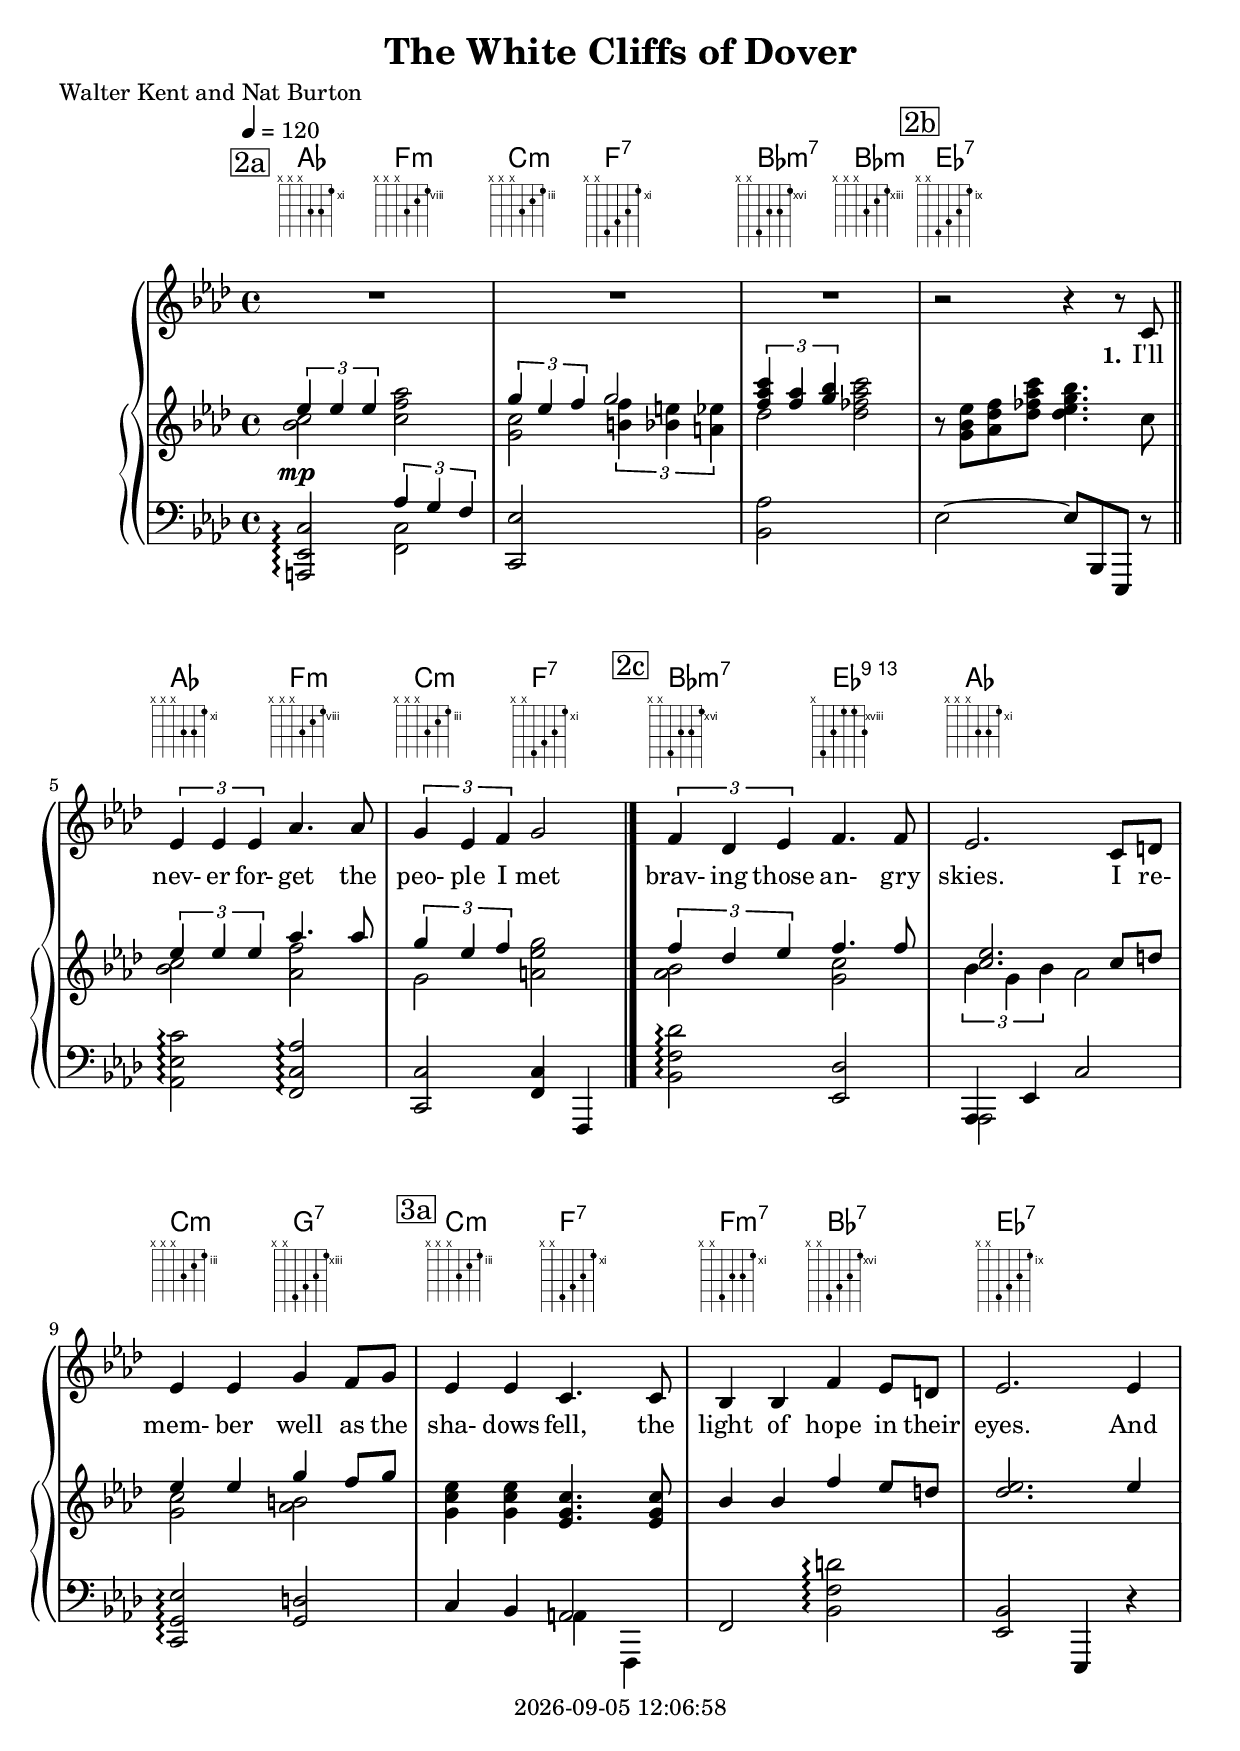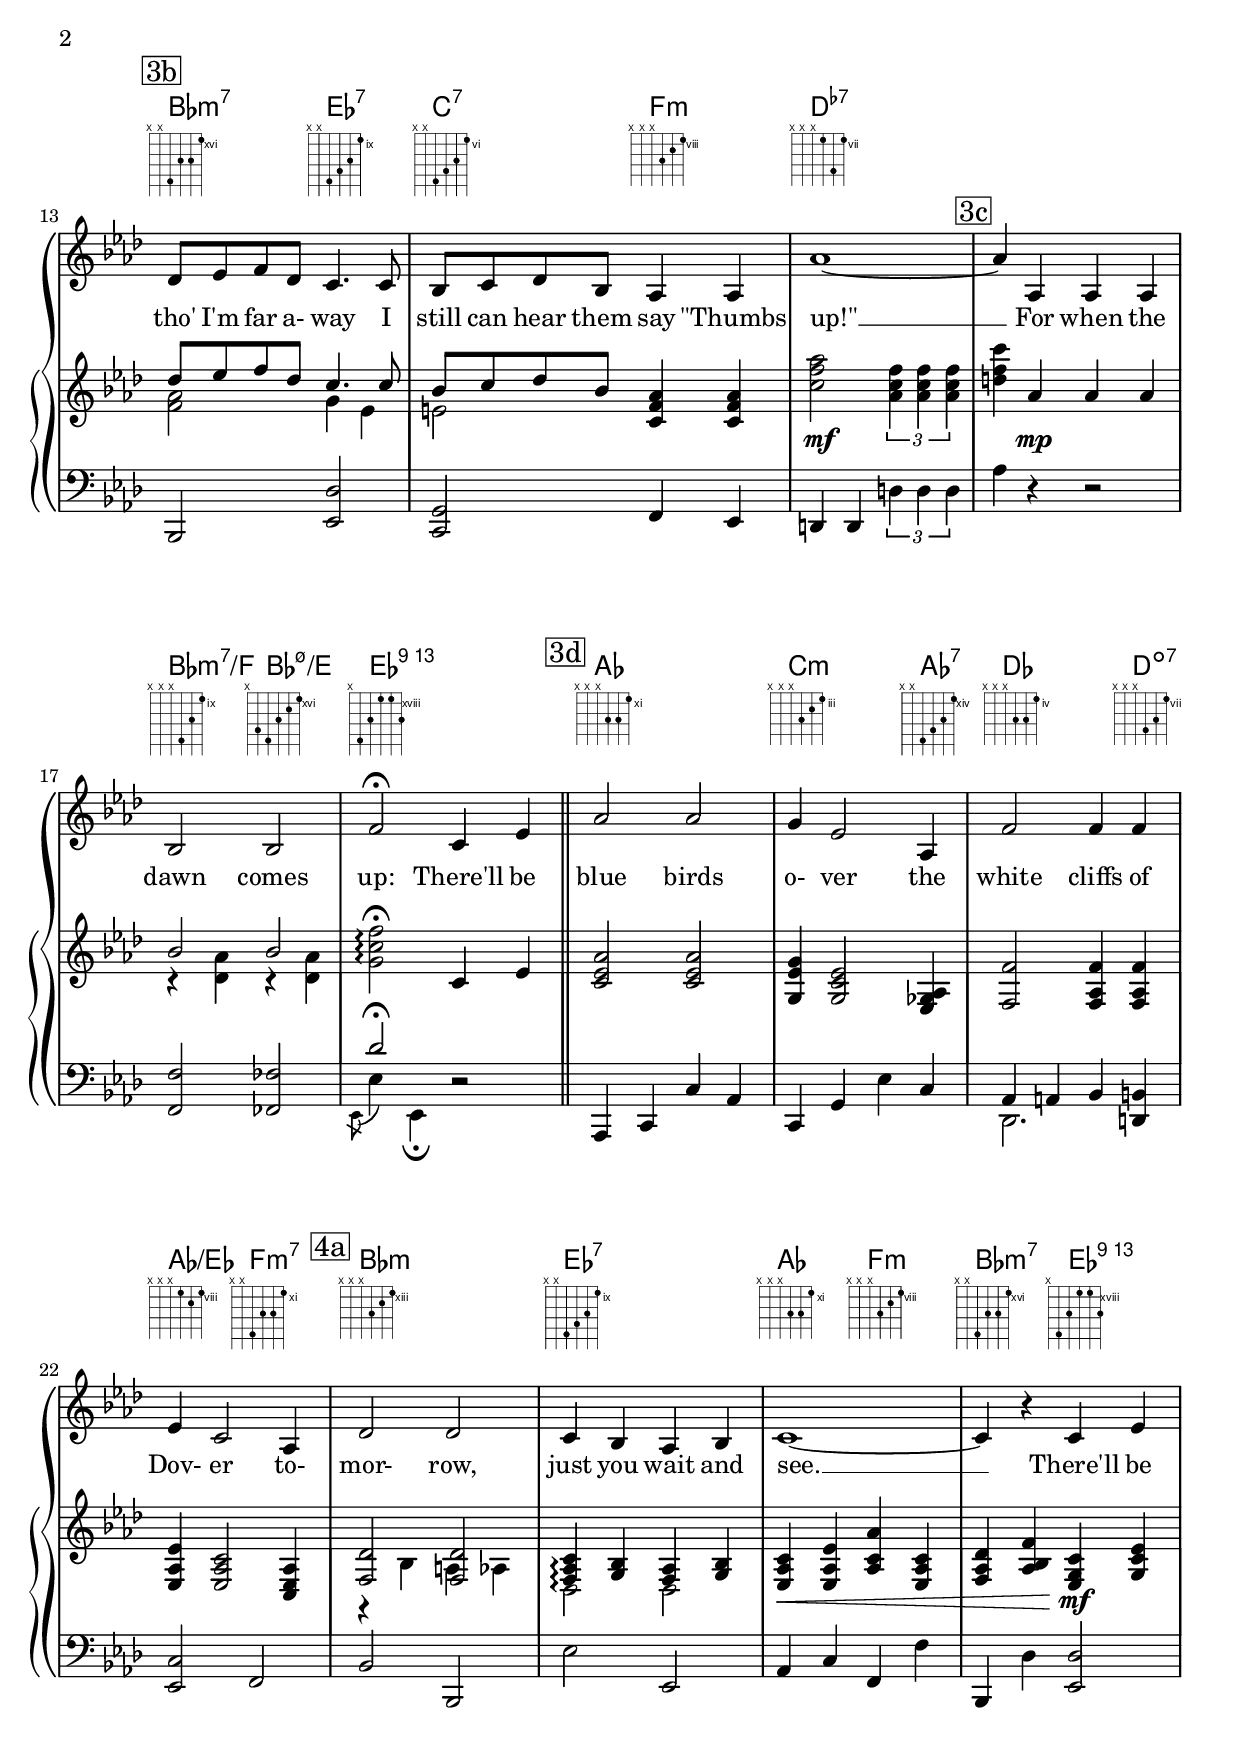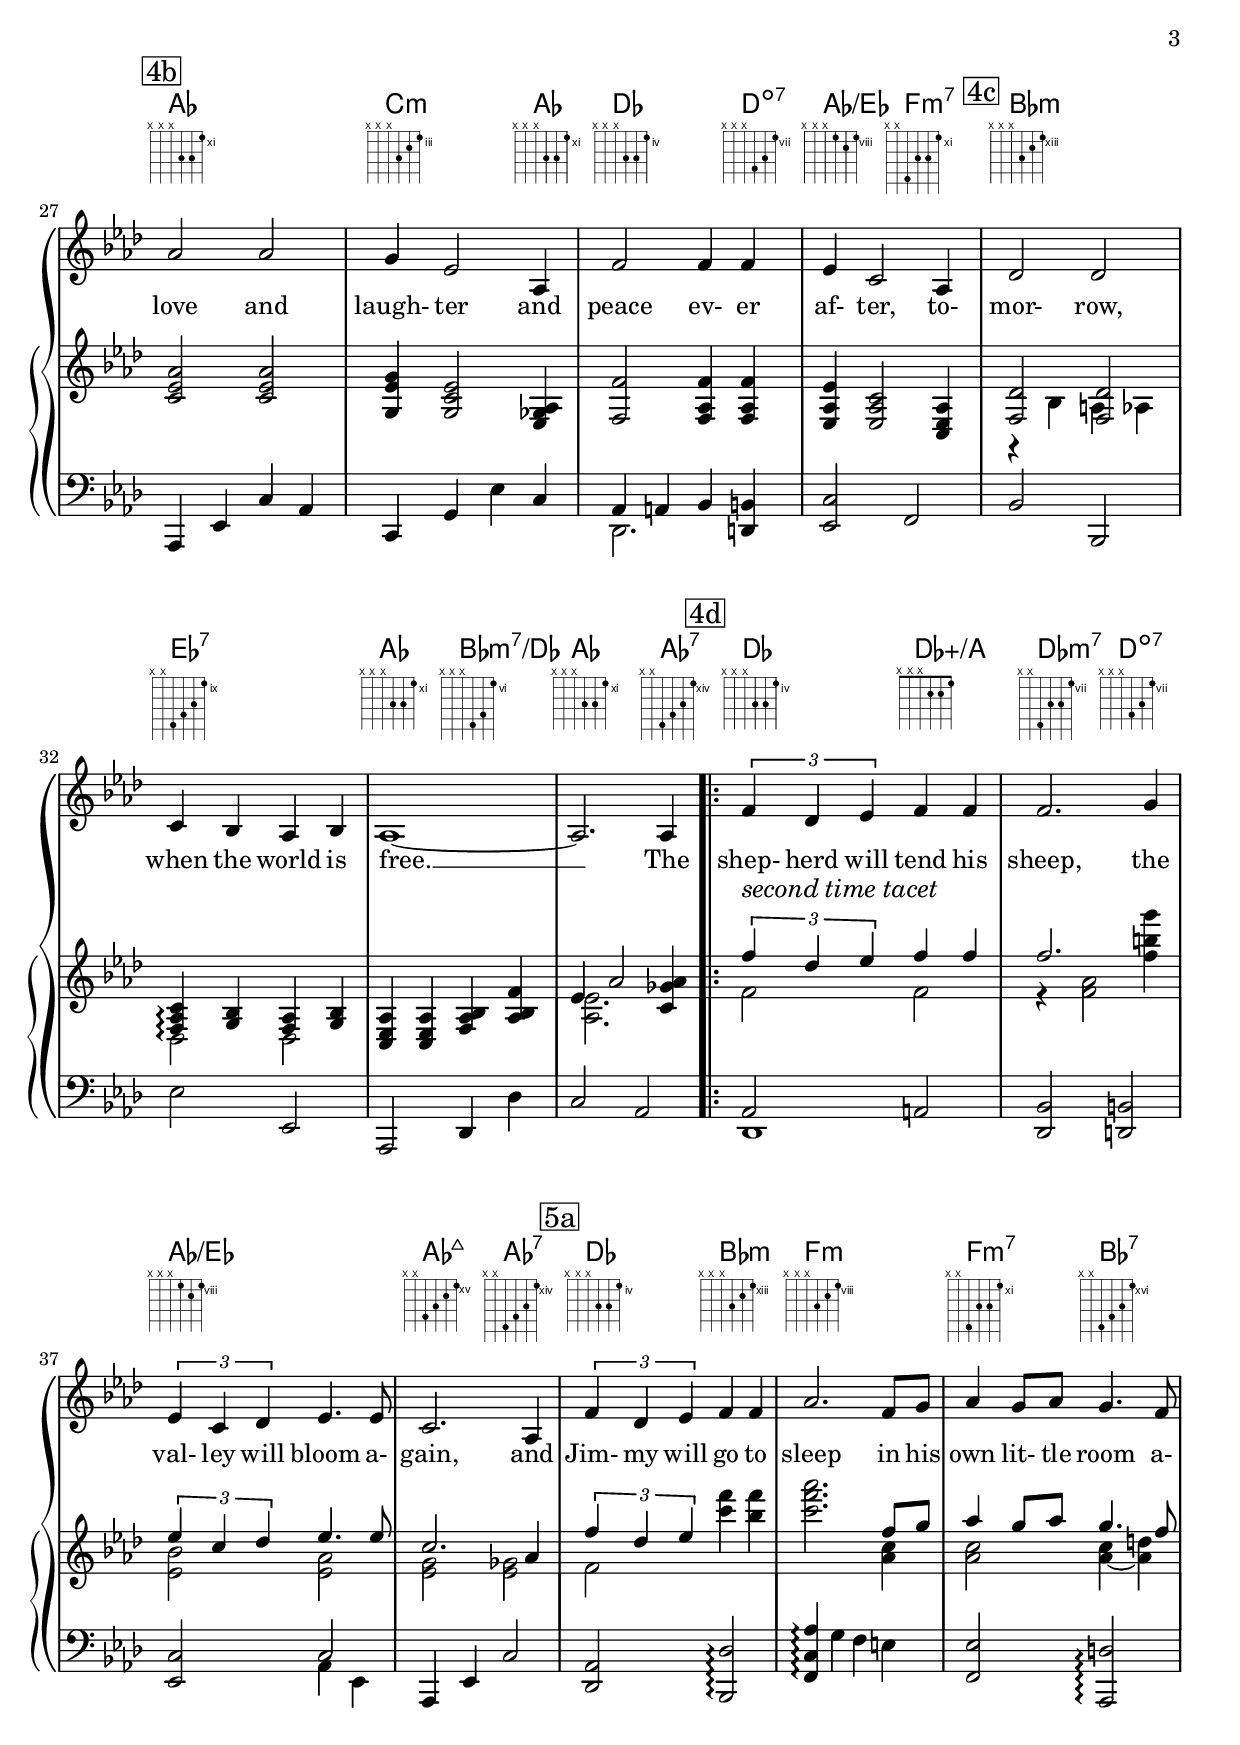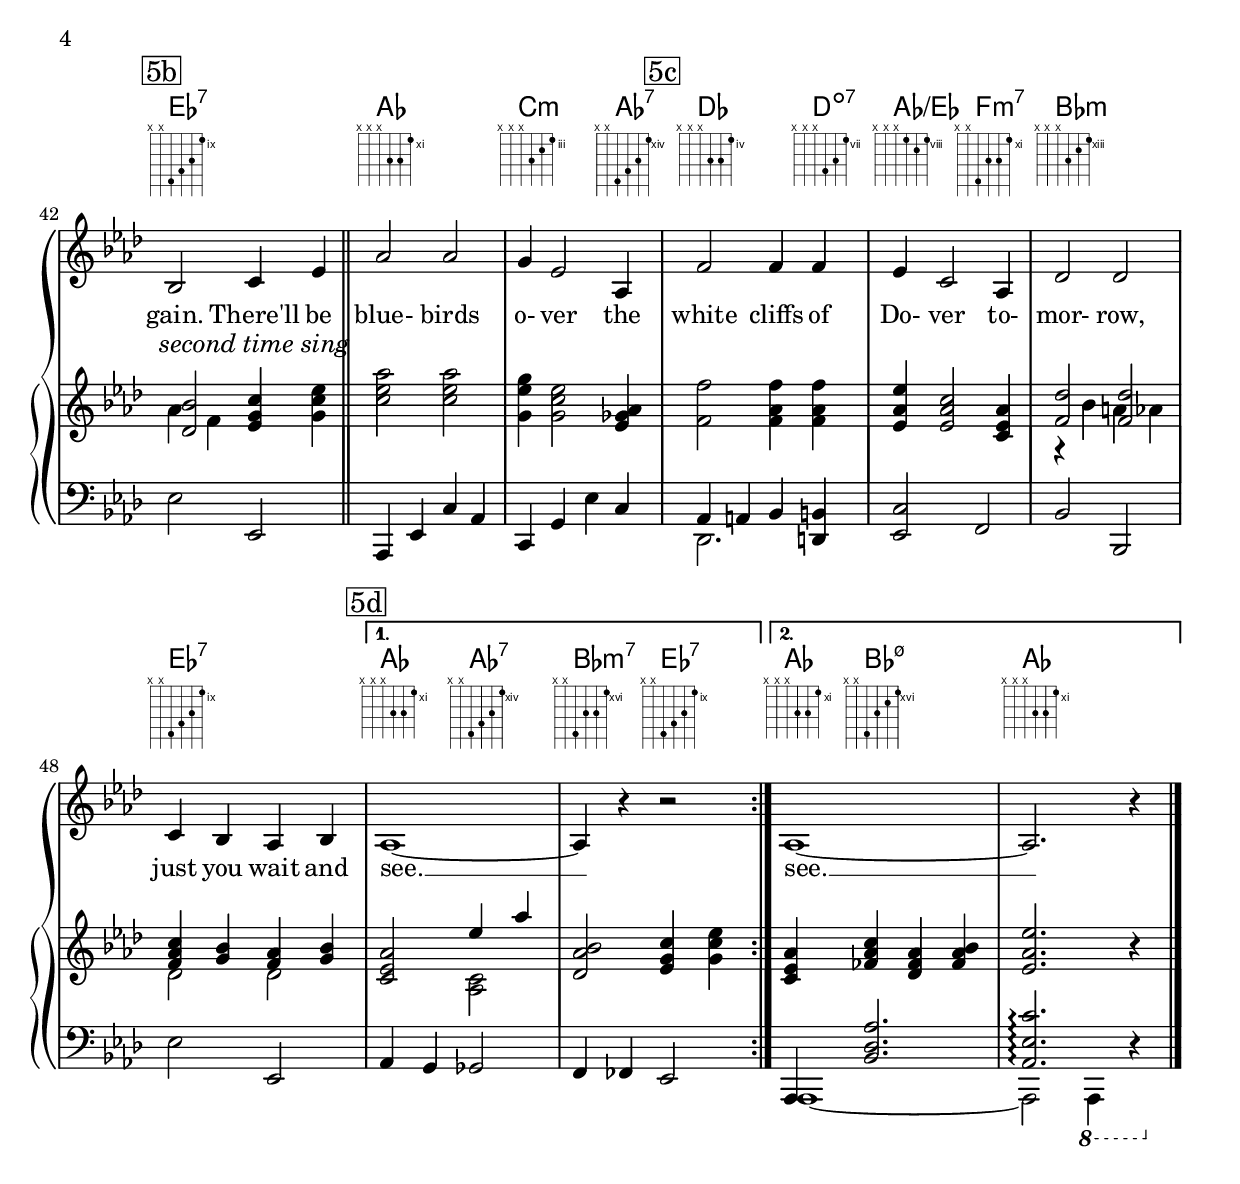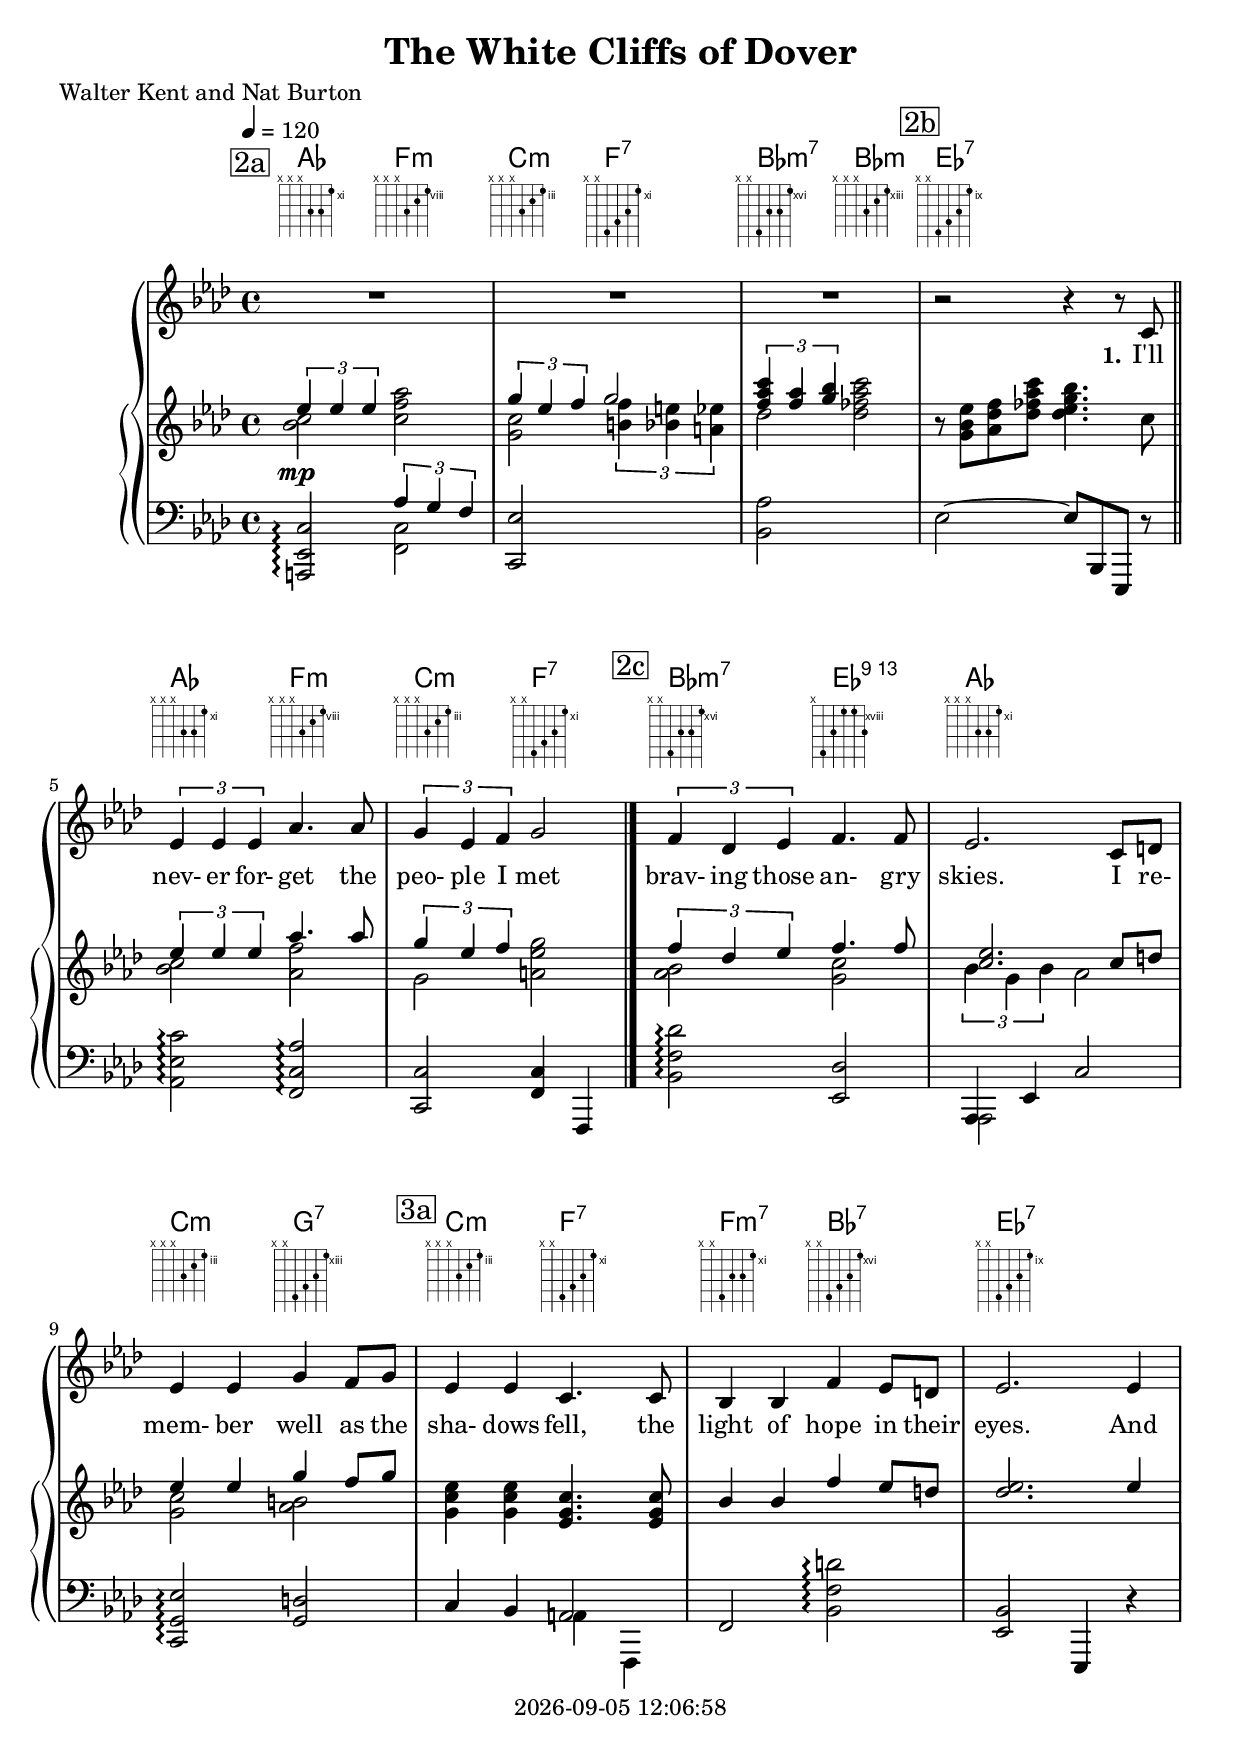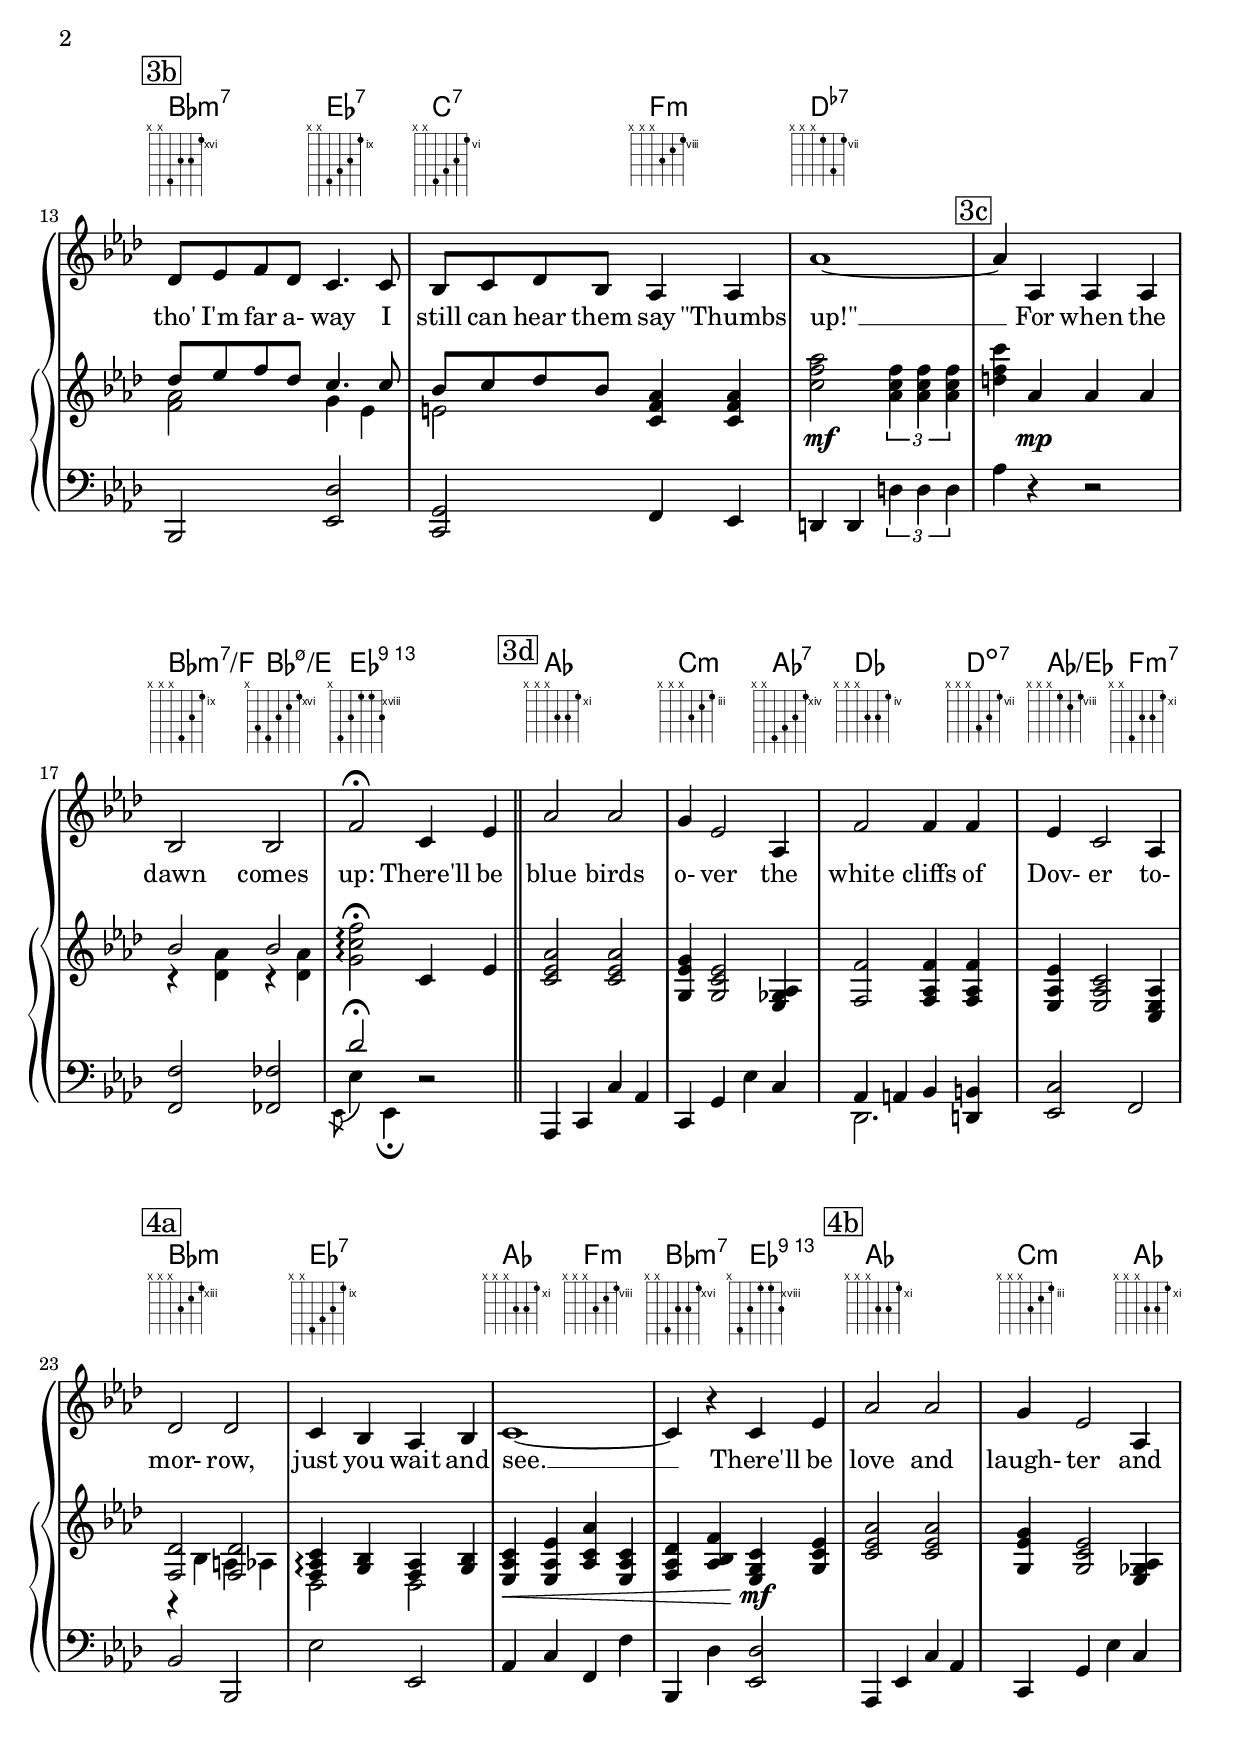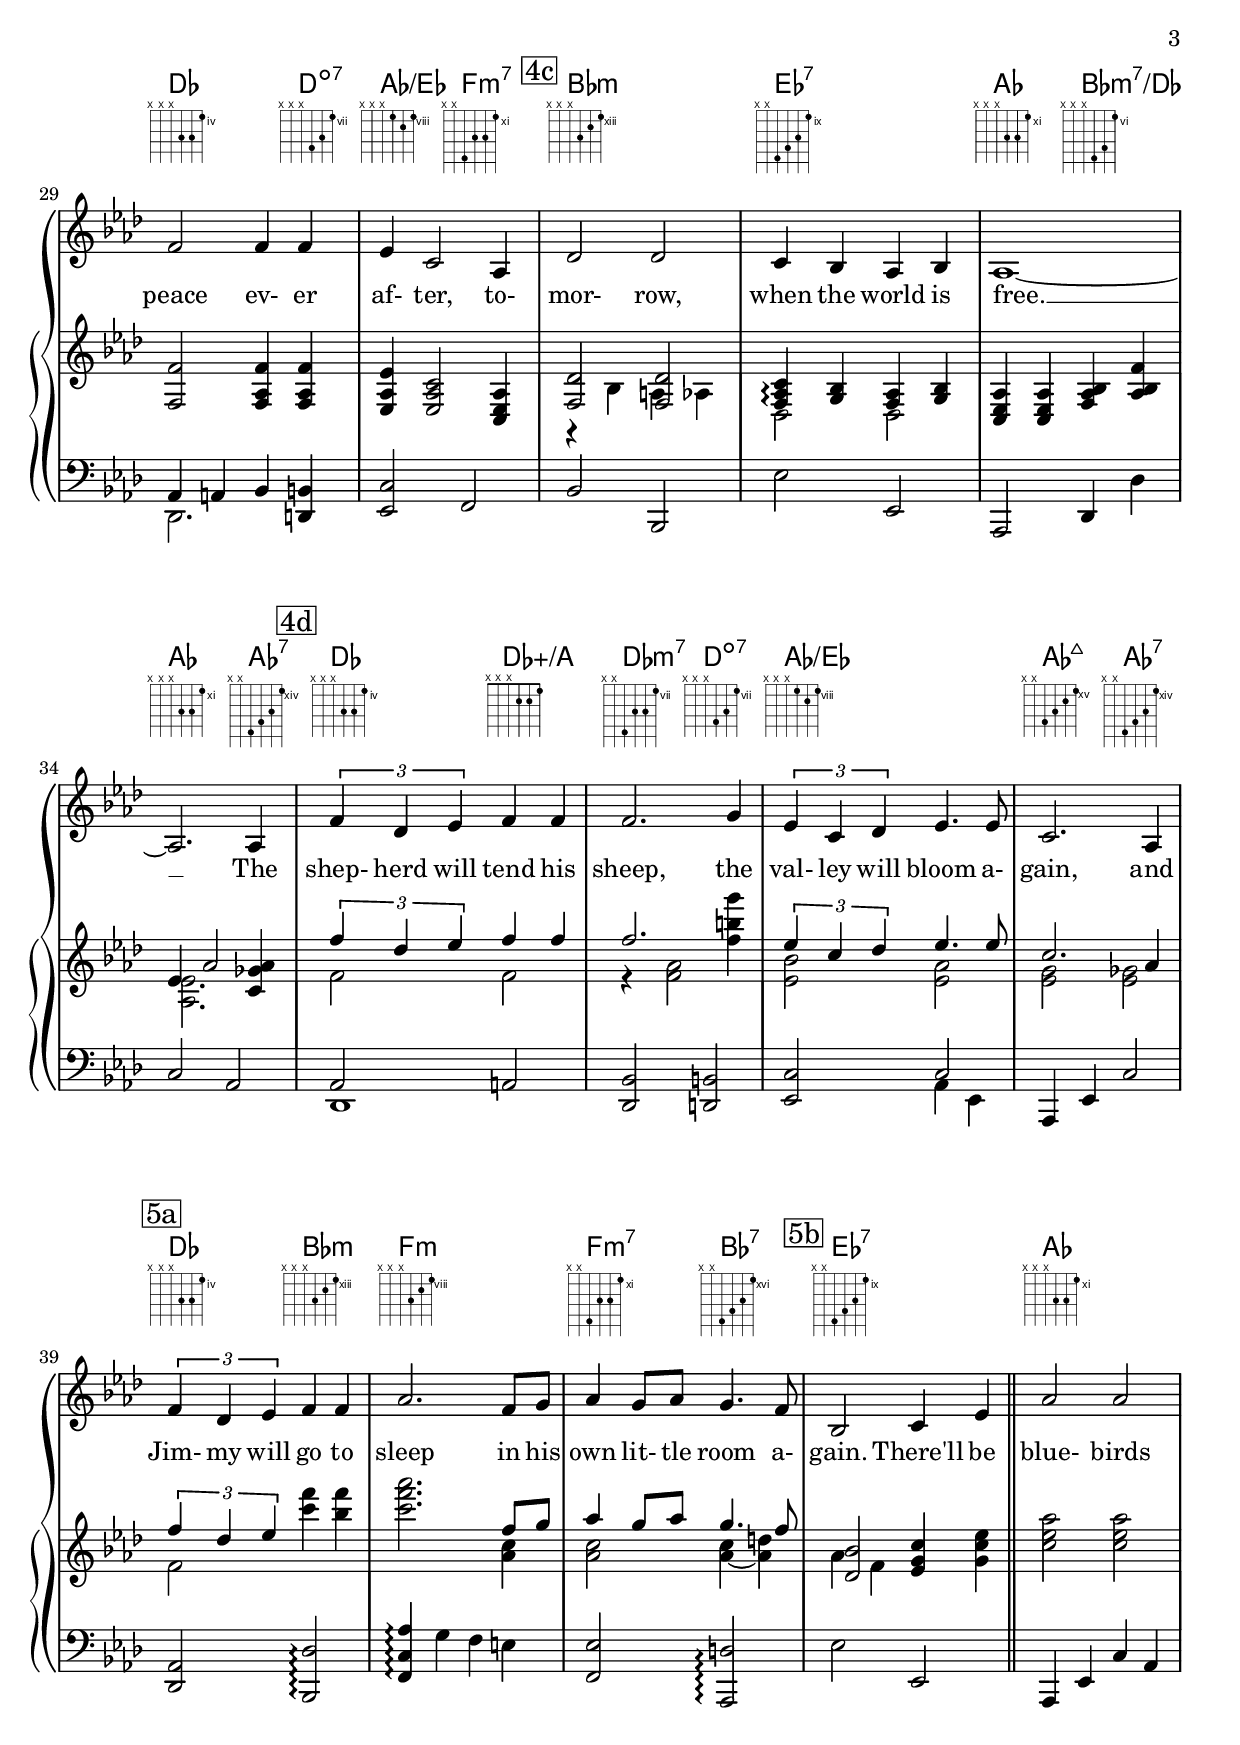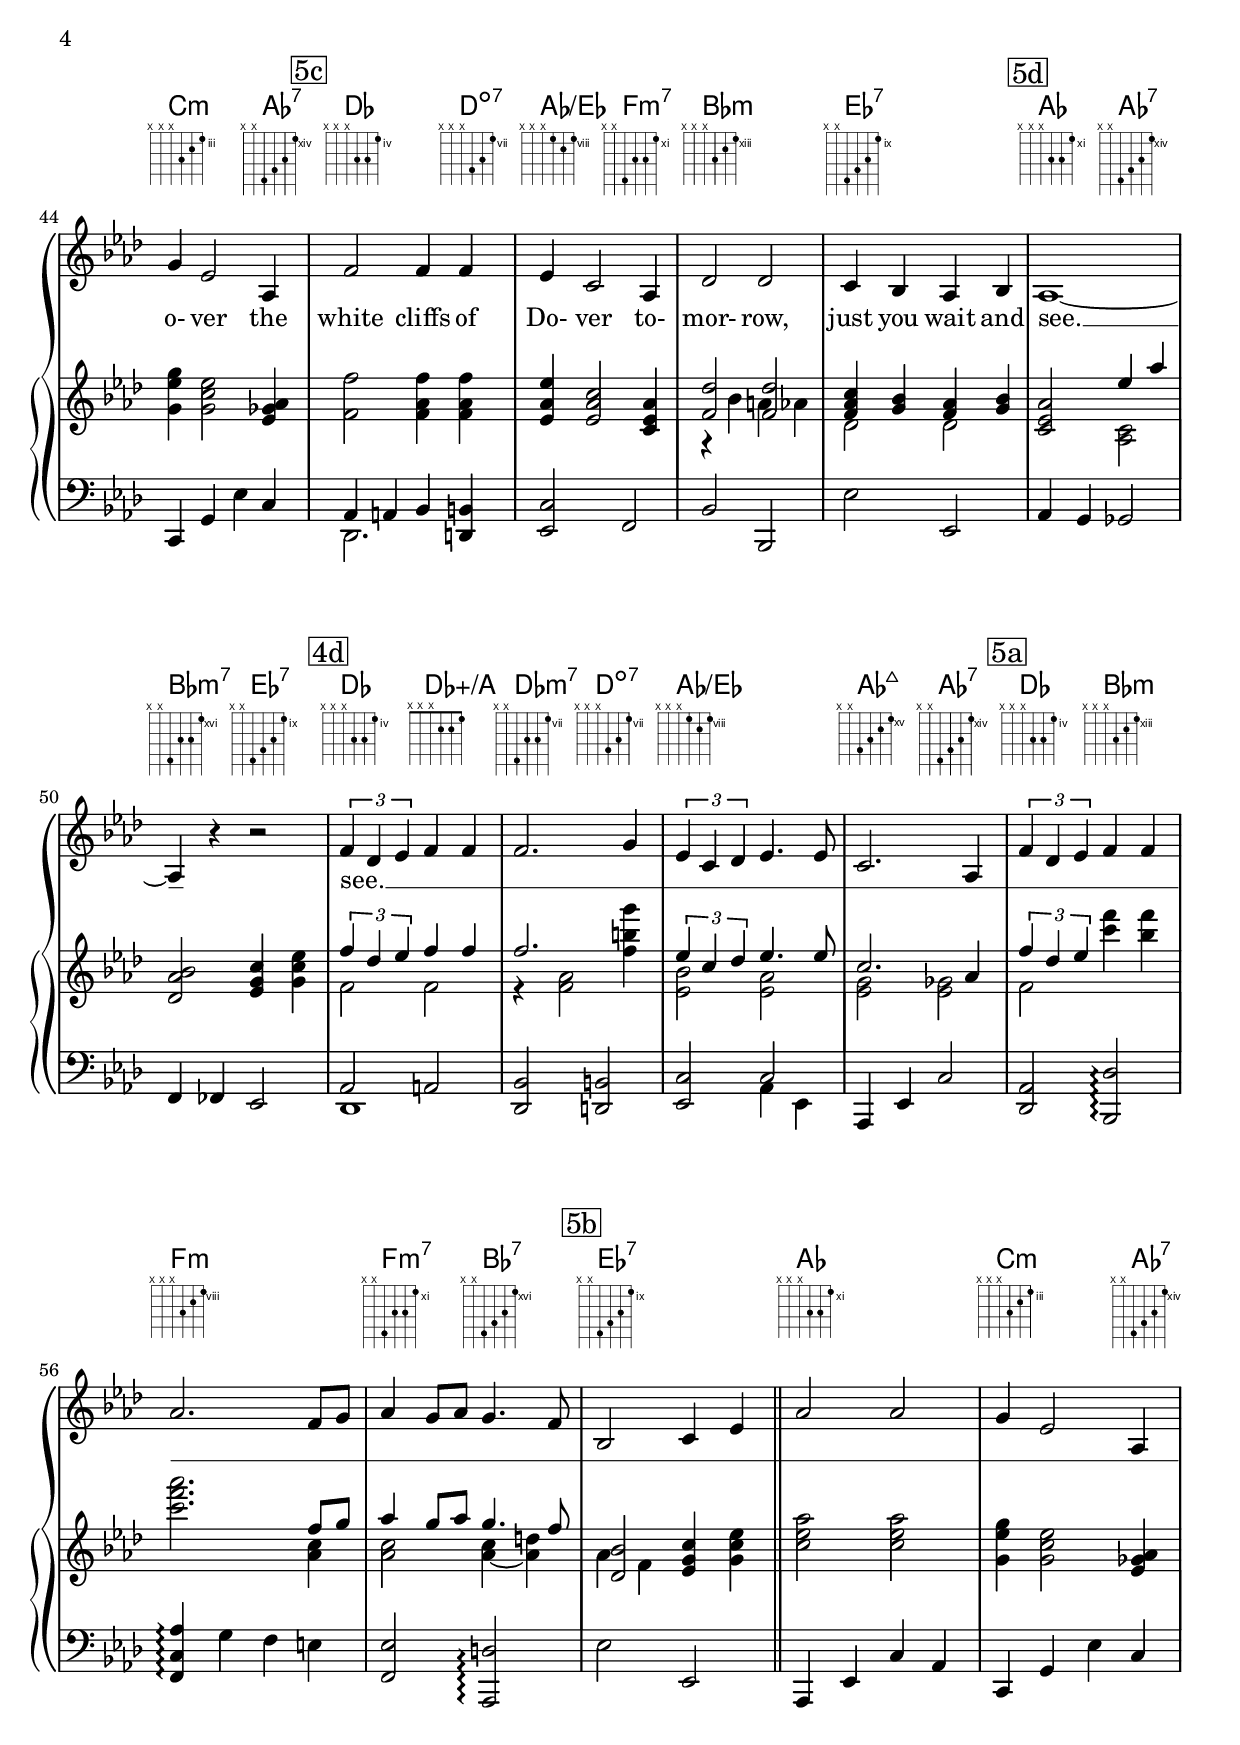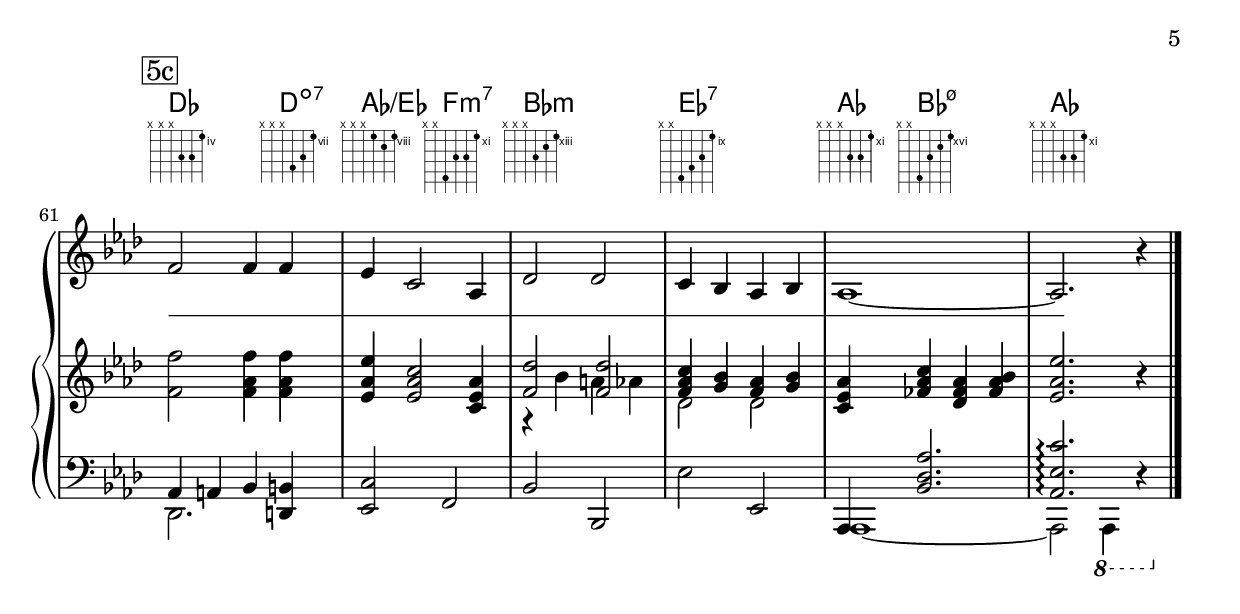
\version "2.21.3"

today = #(strftime "%Y-%m-%d %H:%M:%S" (localtime (current-time)))

\header {
% centered at top
%  dedication  = "dedication"
  title       = "The White Cliffs of Dover"
%  subtitle    = "subtitle"
%  subsubtitle = "subsubtitle"
%  instrument  = "instrument"
  
% arrangement of following lines:
%
%  poet    composer
%  meter   arranger
%  piece       opus

%  composer    = "composer"
%  arranger    = "arranger"
%  opus        = "opus"

  poet        = "Walter Kent and Nat Burton"
%  meter       = "meter"
%  piece       = "piece"

% centered at bottom
% tagline     = "tagline" % default lilypond version
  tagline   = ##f
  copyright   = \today
}

% #(set-global-staff-size 16)

global = {
  \key aes \major
  \time 4/4
  \tempo 4=120
}

RehearsalTrack = {
%  \set Score.currentBarNumber = #5
%  \mark \markup { \circle "1a" }
  \mark \markup { \box "2a" } s1*3
  \mark \markup { \box "2b" } s1*3
  \mark \markup { \box "2c" } s1*3
  \mark \markup { \box "3a" } s1*3
  \mark \markup { \box "3b" } s1*3
  \mark \markup { \box "3c" } s1*3
  \mark \markup { \box "3d" } s1*4
  \mark \markup { \box "4a" } s1*4
  \mark \markup { \box "4b" } s1*4
  \mark \markup { \box "4c" } s1*4
  \repeat volta 2 {
    \mark \markup { \box "4d" } s1*4
    \mark \markup { \box "5a" } s1*3
    \mark \markup { \box "5b" } s1*3
    \mark \markup { \box "5c" } s1*4
  }
  \alternative {
    {
      \mark \markup { \box "5d" } s1*2
    }
    {
      s1*2
    }
  }
}

ChordTrack = \chordmode {
  aes2 f:m
  c2:m f:7
  bes2:m7 bes:m
  ees1:7 % 2b
  aes2 f:m
  c2:m f:7
  bes2:m7 ees:13 % 2c
  aes1
  c2:m g:7
  c2:m f:7 % 3a
  f2:m7 bes:7
  ees1:7
  bes2:m7 ees:7 % 3b
  c2:7 f:m
  d1:m5.7-
  s1 % 3c
  bes2:m7/f
  bes:m7.5-/e
  ees1:13
  aes1 % 3d
  c2.:m aes4:7
  des2. d4:dim7
  aes2/ees
  f:m7
  bes1:m % 4a
  ees1:7
  aes2 f:m
  bes2:m7 ees:13
  aes1 % 4b
  c2.:m aes4
  des2. d4:dim7
  aes2/ees
  f:m7
  bes1:m % 4c
  ees1:7
  aes2 bes:m7/des
  aes2. aes4:7
  \repeat volta 2 {
  des2 des:aug/a % 4d
  des2:m7 d:dim7
  aes1/ees
  aes2:maj7 aes:7
  des2 bes:m % 5a
  f1:m
  f2:m7 bes:7
  ees1:7 % 5b
  aes1
  c2.:m
  aes4:7
  des2. d4:dim7 % 5c
  aes2/ees f:m7
  bes1:m
  ees1:7
  }
  \alternative {
    {
      aes2 aes:7 % 5d
      bes2:m7 ees:7
    }
    {
      aes4 bes2.:m7.5- % check chords
      aes1
    }
  }
}

melody = \relative c' {
  \global
  R1*3
  r2 r4 r8 c8 \bar "||" % 2b
  \times 2/3 {ees4 ees ees} aes4. aes8
  \times 2/3 {g4 ees f} g2
  \times 2/3 {f4 des ees} f4. f8 % 2c
  ees2. c8 d
  ees4 ees g f8 g
  ees4 ees c4. c8 % 3a
  bes4 bes f' ees8 d
  ees2. ees4
  des8 ees f des c4. c8 % 3b
  bes8 c des bes aes4 aes
  aes'1~
  aes4 aes, aes aes % 3c
  bes2 bes
  f'2\fermata c4 ees
  aes2 aes % 3d
  g4 ees2 aes,4
  f'2 f4 f
  ees4 c2 aes4
  des2 des % 4a
  c4 bes aes bes
  c1~
  c4 r c ees
  aes2 aes % 4b
  g4 ees2 aes,4
  f'2 f4 f
  ees4 c2 aes4
  des2 des % 4c
  c4 bes aes bes
  aes1~
  aes2. aes4
  \repeat volta 2 {
    \times 2/3 {f'4 des ees} f f % 4d
    f2. g4
    \times 2/3 {ees4 c des} ees4. ees8
    c2. aes4
    \times 2/3 {f'4 des ees} f f % 5a
    aes2. f8 g
    aes4 g8 aes g4. f8
    bes,2 c4 ees \bar "||" % 5b
    aes2 aes
    g4 ees2 aes,4
    f'2 f4 f % 5c
    ees4 c2 aes4
    des2 des
    c4 bes aes bes
  }
  \alternative {
    {
      aes1~ % 5d
      aes4 r r2
    }
    {
      aes1~
      aes2. r4
    }
  }
  \bar "|."
}

dynamicsMelody = {
  \override DynamicTextSpanner.style = #'none
}

wordsOne = \lyricmode {
  \set stanza = "1."
  I'll nev- er for- get the peo- ple I met brav- ing those an- gry skies.
  I re- mem- ber well as the sha- dows fell, the light of hope in their eyes.
  And tho' I'm far a- way I still can hear them say "\"Thumbs" "up!\"" __
  For when the dawn comes up:
  There'll be
  blue birds o- ver the white cliffs of Dov- er
  to- mor- row, just you wait and see. __

  There'll be love and laugh- ter and peace ev- er af- ter,
  to- mor- row, when the world is free. __
  The shep- herd will tend his sheep,
  the val- ley will bloom a- gain,
  and Jim- my will go to sleep in his own lit- tle room a- gain.

  There'll be blue- birds o- ver the white cliffs of Do- ver to- mor- row,
  just you wait and see. __

  see. __
}

midiWordsOne = \lyricmode {
  "I'll " nev "er " for "get " "the " peo "ple " "I " "met " brav "ing " "those " an "gry " "skies. "
  "I " re mem "ber " "well " "as " "the " sha "dows " "fell, " "the " "light " "of " "hope " "in " "their " "eyes. "
  "And " "tho' " "I'm " "far " a "way " "I " "still " "can " "hear " "them "
  "say " "\"Thumbs " "up!\"" 
  "For " "when " "the " "dawn " "comes " "up: "
  "There'll " "be "
  "blue " "birds " o "ver " "the " "white " "cliffs " "of " Dov "er "
  to mor "row, " "just " "you " "wait " "and " "see. " 

  "There'll " "be " "love " "and " laugh "ter " "and " "peace " ev "er " af "ter, "
  to mor "row, " "when " "the " "world " "is " "free. " 
  "The " shep "herd " "will " "tend " "his " "sheep, "
  "the " val "ley " "will " "bloom " a "gain, "
  "and " Jim "my " "will " "go " "to " "sleep " "in " "his " "own " lit "tle " "room " a "gain. "

  "There'll " "be " blue "birds " o "ver " "the " "white " "cliffs " "of " Do "ver " to mor "row, "
  "just " "you " "wait " "and " "see. " 
}

wordsTwo = \lyricmode {
  _ _ _ _ _ _ _ _ _ _
  _ _ _ _ _ _ _ _ _ _
  _ _ _ _ _ _ _ _ _ _
  _ _ _ _ _ _ _ _ _ _
  _ _ _ _ _ _ _ _ _ _
  _ _ _ _ _ _ _ _ _ _
  _ _ _ _ _ _ _ _ _ _
  _ _ _ _ _ _ _ _ _ _
  _ _ _ _ _ _ _ _ _ _
  _ _ _ _
  \markup \italic { second time tacet}
  _ _ _ _ _ _ _ _ _ _
  _ _ _ _ _ _ _ _ _ _
  _ _ _ _ _ _ _
  \markup \italic { second time sing }
}

midiWordsTwo = \lyricmode {
  _ _ _ _ _ _ _ _ _ _
  _ _ _ _ _ _ _ _ _ _
  _ _ _ _ _ _ _ _ _ _
  _ _ _ _ _ _ _ _ _ _
  _ _ _ _ _ _ _ _ _ _
  _ _ _ _ _ _ _ _ _ _
  _ _ _ _ _ _ _ _ _ _
  _ _ _ _ _ _ _ _ _ _
  _ _ _ _ _ _ _ _ _ _
  _ _ _ _ _ _ _ _ _ _
  _ _ _ _ _ _ _ _ _ _
  _ _ _ _ _ _ _ _ _ _
  _ _
  "There'll " "be " blue "birds " o "ver " "the " "white " "cliffs " "of " Do "ver " to mor "row, "
  "just " "you " "wait " "and " "see. " 
}

pianoRH = \relative c'' {
  \global
  s2 <c f aes>
  s1
  s2 <des fes aes c>
  r8 <g, bes ees> <aes des f> <des fes aes c> <des ees g bes>4. c8 \bar "||" % 2a
  s1
  s2 <a ees' g>
  s1 % 2c
  s1
  s1
  <g c ees>4 q <ees g c>4. q8 % 3a
  s1
  s1
  s1 % 3b
  s2 <c f aes>4 q
  <c' f aes>2 \times 2/3 {<aes c f>4 q q}
  <d f c'>4 aes aes aes % 3c
  s1
  <g c f>2\arpeggio\fermata c,4 ees
  <c ees aes>2 q
  <g ees' g>4 <g c ees>2 <ees ges aes>4
  <f f'>2 <f aes f'>4 q
  <ees aes ees'>4 <ees aes c>2 <c ees aes>4
  s1 % 4a
  s1
  <ees aes c>4 <ees aes ees'> <aes c aes'> <ees aes c>
  <f aes des>4 <aes bes f'> <ees g c> <g c ees>
  <c ees aes>2 q % 4b
  <g ees' g>4 <g c ees>2 <ees ges aes>4
  <f f'>2 <f aes f'>4 q
  <ees aes ees'>4 <ees aes c>2 <c ees aes>4
  s1 % 4c
  s1
  <c ees aes>4 q <f aes bes> <aes bes f'>
  s2. <c ges' aes>4
  \repeat volta 2 {
    s1 % 4d
    s2. <f' b g'>4
    s1
    s1
    s2 <c' f>4 <bes f'> % 5a
    <c f aes>2. s4
    s1
    s2 <ees,, g c>4 <g c ees> \bar "||" % 5b
    <c ees aes>2 q
    <g ees' g>4 <g c ees>2 <ees ges aes>4
    <f f'>2 <f aes f'>4 q % 5c
    <ees aes ees'>4 <ees aes c>2 <c ees aes>4
    s1
    s1
  }
  \alternative {
    {
      <c ees aes>2 s % 5d
      <des aes' bes>2 <ees g c>4 <g c ees>
    }
    {
      <c, ees aes>4 <fes aes c> <des fes aes> <fes aes bes>
      <ees aes ees'>2. r4
    }
  }
  \bar "|."
}

pianoRHone = \relative c'' {
  \global
  \voiceOne
  \times 2/3 {ees4 ees ees} s2
  \times 2/3 {g4 ees f} g2
  \times 2/3 {<f aes c>4 <f aes> <g bes>} s2
  s1 \bar "||" % 2b
  \times 2/3 {ees4 ees ees} aes4. aes8
  \times 2/3 {g4 ees f} s2
  \bar "|."
  \times 2/3 {f4 des ees} f4. f8 % 2c
  <c ees>2. c8 d
  ees4 ees g f8 g
  s1 % 3a
  bes,4 bes f' ees8 d
  <des ees>2. ees4
  des8 ees f des c4. c8 % 3b
  bes8 c des bes s2
  s1
  s1 % 3c
  bes2 bes
  s1
  s1 % 3d
  s1
  s1
  s1
  <f, des'>2 q % 4a
  <f aes c>4\arpeggio <g bes> <f aes> <g bes>
  s1
  s1
  s1 % 4b
  s1
  s1
  s1
  <f des'>2 q % 4c
  <f aes c>4\arpeggio <g bes> <f aes> <g bes>
  s1
  ees'4 aes2 s4
  \repeat volta 2 {
    \times 2/3 {f'4 des ees} f f % 4d
    f2. s4
    \times 2/3 {ees c des} ees4. ees8
    c2. aes4
    \times 2/3 {f'4 des ees} s2 % 5a
    s2. f8 g
    aes4 g8 aes g4. f8
    <des, bes'>2 s \bar "||" % 5b
    s1
    s1
    s1 % 5c
    s1
    <f des'>2 q
    <f aes c>4 <g bes> <f aes> <g bes>
  }
  \alternative {
    {
      s2 ees'4 aes % 5d
      s1
    }
    {
      s1
      s1
    }
  }
}

pianoRHtwo = \relative c'' {
  \global
  \voiceTwo
  <bes c>2 s
  <g c>2 \times 2/3 {<b f'>4 <bes e> <a ees'>}
  des2 s
  s1 \bar "||" % 2b
  <bes c>2 <aes f'>
  g2 s
  <aes bes>2 <g c> % 2c
  \times 2/3 {bes4 g bes} aes2
  <g c>2 <aes b>
  s1 % 3a
  s1
  s1
  <f aes>2 g4 ees % 3b
  e2 s
  s1
  s1 % 3c
  r4 <des aes'> r q
  s1 \bar "||"
  s1 % 3d
  s1
  s1
  s1
  r4 bes a aes % 4a
  des,2\arpeggio des
  s1
  s1
  s1 % 4b
  s1
  s1
  s1
  r4 bes' a aes % 4c
  des,2\arpeggio des
  s1
  <aes' ees'>2. s4
  \repeat volta 2 {
    f'2 f % 4d
    r4 <f aes>2 s4
    <ees bes'>2 <ees aes>
    <ees g>2 <ees ges>
    f2 s % 5a
    s2. <aes c>4
    q2 q4 ~ <aes d> % 5b
    aes4 f s2 % 5b \bar "||"
    s1
    s1
    s1 % 5c
    s1
    r4 bes a aes
    des,2 des
  }
  \alternative {
    {
      s2 <aes c> % 5d
      s1
    }
    {
      s1
      s1
    }
  }
  \bar "|."
}

dynamicsPiano = {
  \override DynamicTextSpanner.style = #'none
  s1\mp
  s1*13
  s1\mf % 3b++
  s4 s2.\mp % 3c
  s1*8
  s1\< % 4a++
  s2 s\mf
  s1*8
  \repeat volta 2 {
    s1*14
  }
  \alternative {
    {
      s1*2
    }
    {
      s1*2
    }
  }
}

pianoLH = \relative c, {
  \global
  \oneVoice
  <a ees' c'>2\arpeggio s2
  <c ees'>2 s
  <bes' aes'>2 s
  ees2~ees8 bes, ees, r \bar "||" % 2b
  <aes' ees' c'>2\arpeggio <f c' aes'>\arpeggio
  <c c'>2 <f c'>4 f,
  <bes' f' des'>2\arpeggio <ees, des'> % 2c
  s2 c'
  <c, g' ees'>2\arpeggio <g' d'>
  c4 bes s2 % 3a
  f2 <bes f' d'>\arpeggio
  <ees, bes'>2 ees,4 r
  bes'2 <ees des'> % 3b
  <c g'>2 f4 ees
  d4 d \times 2/3 {d' d d}
  aes'4 r r2 % 3c
  <f, f'>2 <fes fes'>
  s2 r
  aes,4 c c' aes % 3d
  c,4 g' ees' c
  s2. <d, b'>4
  <ees c'>2 f
  bes2 bes, % 4a
  ees'2 ees,
  aes4 c f, f'
  bes,,4 des' <ees, des'>2
  aes,4 ees' c' aes % 4b
  c,4 g' ees' c
  s2. <d, b'>4
  <ees c'>2 f
  bes2 bes, % 4c
  ees'2 ees,
  aes,2 des4 des'
  c2 aes
  \repeat volta 2 {
    s1 % 4d
    <des, bes'>2 <d b'>
    <ees c'>2 s2
    aes,4 ees' c'2
    <des, aes'>2 <bes des'>\arpeggio % 5a
    <f' c' aes'>4\arpeggio g' f e
    <f, ees'>2 <aes, d'>\arpeggio
    ees''2 ees, % 5b \bar "||" % 5b
    aes,4 ees' c' aes
    c,4 g' ees' c
    s2. <d, b'>4
    <ees c'>2 f
    bes2 bes,
    ees'2 ees,
  }
  \alternative {
    {
      aes4 g ges2
      f4 fes ees2
    }
    {
      s1
      s2. r4
    }
  }
  \bar "|."
}

pianoLHone = \relative c' {
  \global
  \voiceOne
  s2 \times 2/3 {aes4 g f}
  s1 s1
  s1 \bar "||" % 2b
  s1
  s1
  s1 % 2c
  aes,,4 ees' s2
  s1
  s2 a2 % 3a
  s1
  s1
  s1 % 3b
  s1
  s1
  s1 % 3c
  s1
  des'2\fermata s
  s1 % 3d
  s1
  aes,4 a bes s
  s1
  s1 % 4a
  s1
  s1
  s1
  s1 % 4b
  s1
  aes4 a bes s
  s1
  s1 % 4c
  s1
  s1
  s1
  \repeat volta 2 {
    aes2 a % 4d
    s1
    s2 c
    s1
    s1 % 5a
    s1
    s1
    s1 \bar "||" % 5b
    s1
    s1
    aes4 a bes s % 5c
    s1
    s1
    s1
  }
  \alternative {
    {
      s1
      s1
    }
    {
      aes,4 <bes' des aes'>2.
      <aes ees' c'>2.\arpeggio s4
    }
    }
  \bar "|."
}

pianoLHtwo = \relative c, {
  \global
  \voiceTwo
  s2 <f c'>
  s1 s1
  s1 \bar "||" % 2b
  s1
  s1
  s1 % 2c
  aes,2 s
  s1
  s2 a'4 f, % 3a
  s1
  s1
  s1 % 3b
  s1
  s1
  s1 % 3c
  s1
  \acciaccatura ees'8 ees'4 ees,\fermata s2 \bar "||"
  s1 % 3d
  s1
  des2. s4
  s1
  s1 % 4a
  s1
  s1
  s1
  s1 % 4b
  s1
  des2. s4
  s1
  s1 % 4c
  s1
  s1
  s1
  \repeat volta 2 {
    des1 % 4d
    s1
    s2 aes'4 ees
    s1
    s1 % 5a
    s1
    s1
    s1 \bar "||" % 5b
    s1
    s1
    des2. s4 % 5c
    s1
    s1
    s1
  }
  \alternative {
    {
      s1
      s1
    }
    {
      aes1~
      aes2 \ottava #-1 aes,4 s
    }
  }
  \bar "|."
}

\book {
  #(define output-suffix "repeat")
  \score {
    \context GrandStaff
    <<
      <<
        \new ChordNames { \ChordTrack }
        \new FretBoards { \ChordTrack }
      >>
      <<
        \new ChoirStaff
        <<
          \new Dynamics \dynamicsMelody
          \new Staff
          <<
            \new Voice \RehearsalTrack
            \new Voice = "melody" \melody
            \new Lyrics \lyricsto "melody" \wordsOne
            \new Lyrics \lyricsto "melody" \wordsTwo
          >>
        >>
        \new PianoStaff
        <<
          \new Staff \with { \consists "Span_arpeggio_engraver" }
          {
            \set Staff.connectArpeggios = ##t
            <<
              \new Voice \pianoRH
              \new Voice \pianoRHone
              \new Voice \pianoRHtwo
            >>
          }
          \new Dynamics \dynamicsPiano
          \new Staff
          <<
            \clef "bass"
            \new Voice \pianoLH
            \new Voice \pianoLHone
            \new Voice \pianoLHtwo
          >>
        >>
      >>
    >>
    \layout {
      indent = 1.5\cm
      \context {
        \Staff \RemoveAllEmptyStaves
      }
    }
  }
}

\book {
  #(define output-suffix "single")
  \score {
    \context GrandStaff
    <<
      <<
        \new ChordNames { \unfoldRepeats \ChordTrack }
        \new FretBoards { \unfoldRepeats \ChordTrack }
      >>
      <<
        \new ChoirStaff
        <<
          \new Dynamics \dynamicsMelody
          \new Staff
          <<
            \new Voice \unfoldRepeats \RehearsalTrack
            \new Voice = "melody" \unfoldRepeats \melody
            \new Lyrics \lyricsto "melody" { \wordsOne \wordsTwo }
          >>
        >>
        \new PianoStaff
        <<
          \new Staff
          <<
            \new Voice \unfoldRepeats \pianoRH
            \new Voice \unfoldRepeats \pianoRHone
            \new Voice \unfoldRepeats \pianoRHtwo
          >>
          \new Dynamics \unfoldRepeats \dynamicsPiano
          \new Staff
          <<
            \clef "bass"
            \new Voice \unfoldRepeats \pianoLH
            \new Voice \unfoldRepeats \pianoLHone
            \new Voice \unfoldRepeats \pianoLHtwo
          >>
        >>
      >>
    >>
    \layout {
      indent = 1.5\cm
      \context {
        \Staff \RemoveAllEmptyStaves
      }
    }
    \midi {}
  }
}

\book {
  #(define output-suffix "midi")
  \score {
    \context GrandStaff
    <<
      <<
        \new ChordNames { \unfoldRepeats \ChordTrack }
        \new FretBoards { \unfoldRepeats \ChordTrack }
      >>
      <<
        \new ChoirStaff
        <<
          \new Dynamics \dynamicsMelody
          \new Staff
          <<
            \new Voice = "melody" \unfoldRepeats \melody
            \new Lyrics \lyricsto "melody" { \midiWordsOne \midiWordsTwo }
          >>
        >>
        \new PianoStaff
        <<
          \new Staff
          <<
            \new Voice \unfoldRepeats \pianoRH
            \new Voice \unfoldRepeats \pianoRHone
            \new Voice \unfoldRepeats \pianoRHtwo
          >>
          \new Dynamics \unfoldRepeats \dynamicsPiano
          \new Staff
          <<
            \clef "bass"
            \new Voice \unfoldRepeats \pianoLH
            \new Voice \unfoldRepeats \pianoLHone
            \new Voice \unfoldRepeats \pianoLHtwo
          >>
        >>
      >>
    >>
    \midi {}
  }
}
